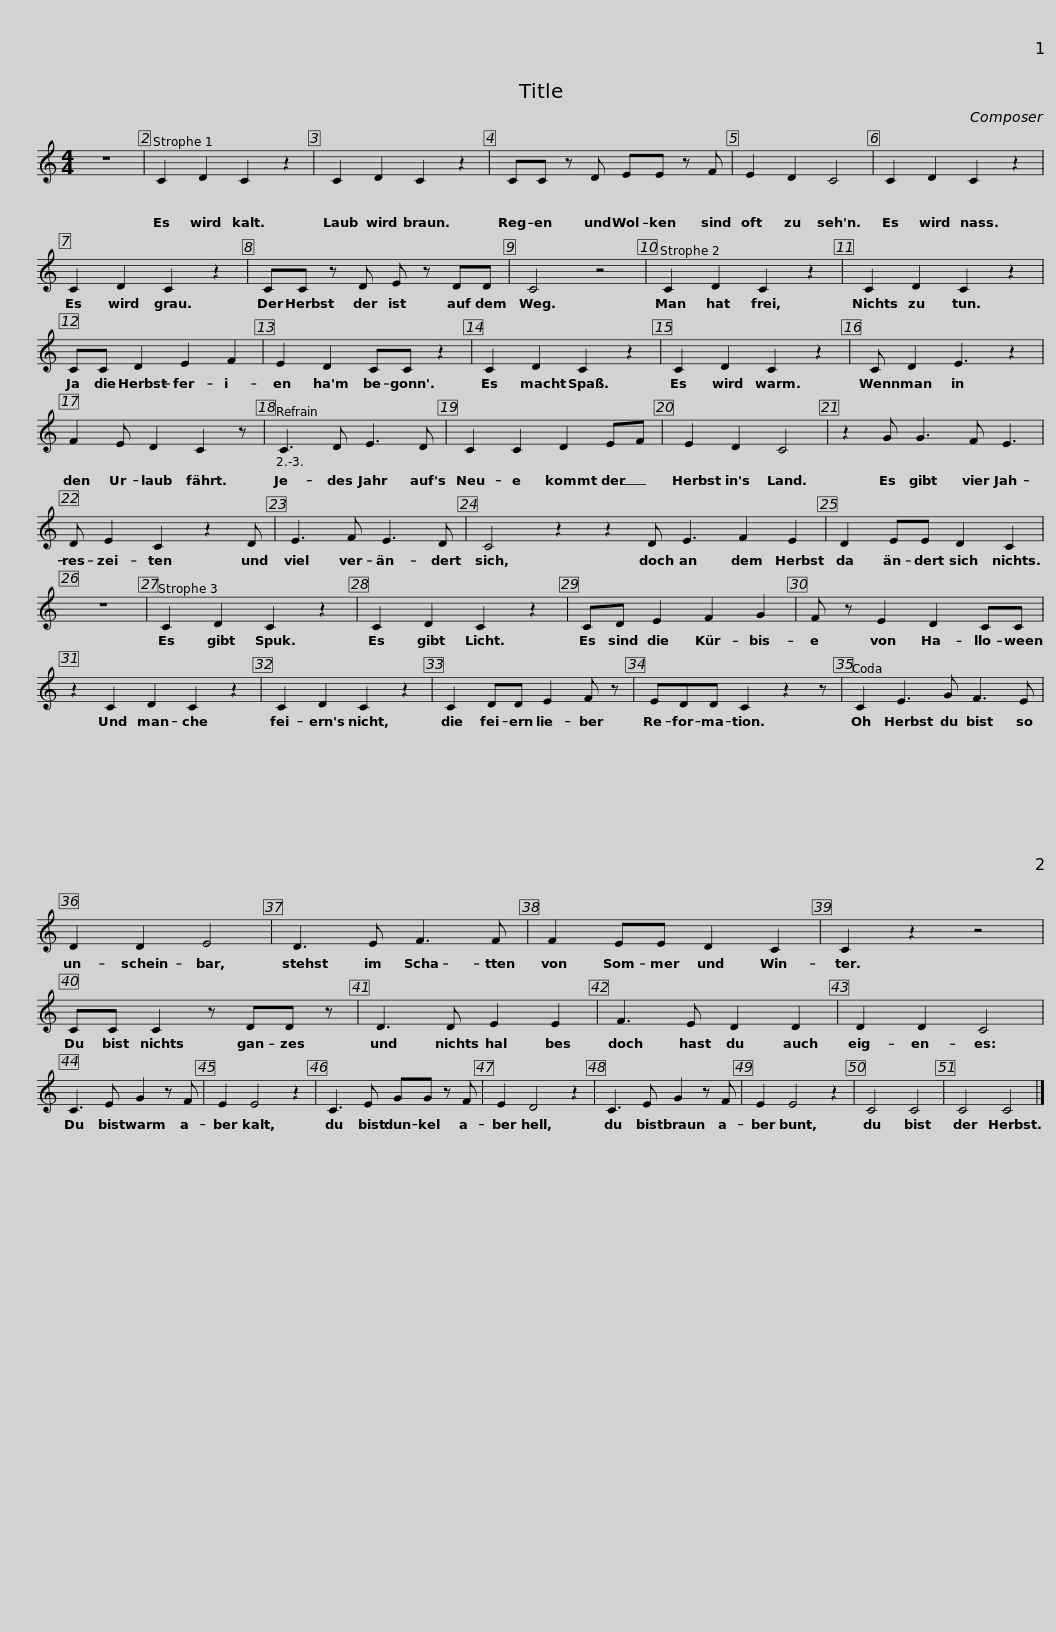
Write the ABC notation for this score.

X:1
L:1/8
M:4/4
I:linebreak $
K:C
V:1 treble
V:1
 z8 | C2 D2 C2 z2 | C2 D2 C2 z2 | CC z D EE z F | E2 D2 C4 |$ %5
 C2 D2 C2 z2 | C2 D2 C2 z2 | CC z D E z DD | C4 z4 |$ C2 D2 C2 z2 | %10
 C2 D2 C2 z2 | CC D2 E2 F2 | E2 D2 CC z2 |$ C2 D2 C2 z2 | C2 D2 C2 z2 | %15
 C D2 E3 z2 | F2 E D2 C2 z |$ C3 D E3 D | C2 C2 D2 EF | E2 D2 C4 |$ %20
 z2 G G3 F E3 | D E2 C2 z2 D | E3 F E3 D |$ C4 z2 z2 D E3 F2 E2 | D2 EE D2 C2 |$ %25
 z8 | C2 D2 C2 z2 | C2 D2 C2 z2 | CD E2 F2 G2 | F z E2 D2 CC |$ %30
 z2 C2 D2 C2 z2 | C2 D2 C2 z2 | C2 DD E2 F z | EDD C2 z2 z |$ C2 E3 G F3 E | %35
 D2 D2 E4 | D3 E F3 F | F2 EE D2 C2 | C2 z2 z4 |$ CC C2 z DD z | %40
 D3 D E2 E2 | F3 E D2 D2 | D2 D2 C4 |$ C3 E G2 z F | E2 E4 z2 | %45
 C3 E GG z F | E2 D4 z2 |$ C3 E G2 z F | E2 E4 z2 | C4 C4 | %50
 C4 C4 |] %51
